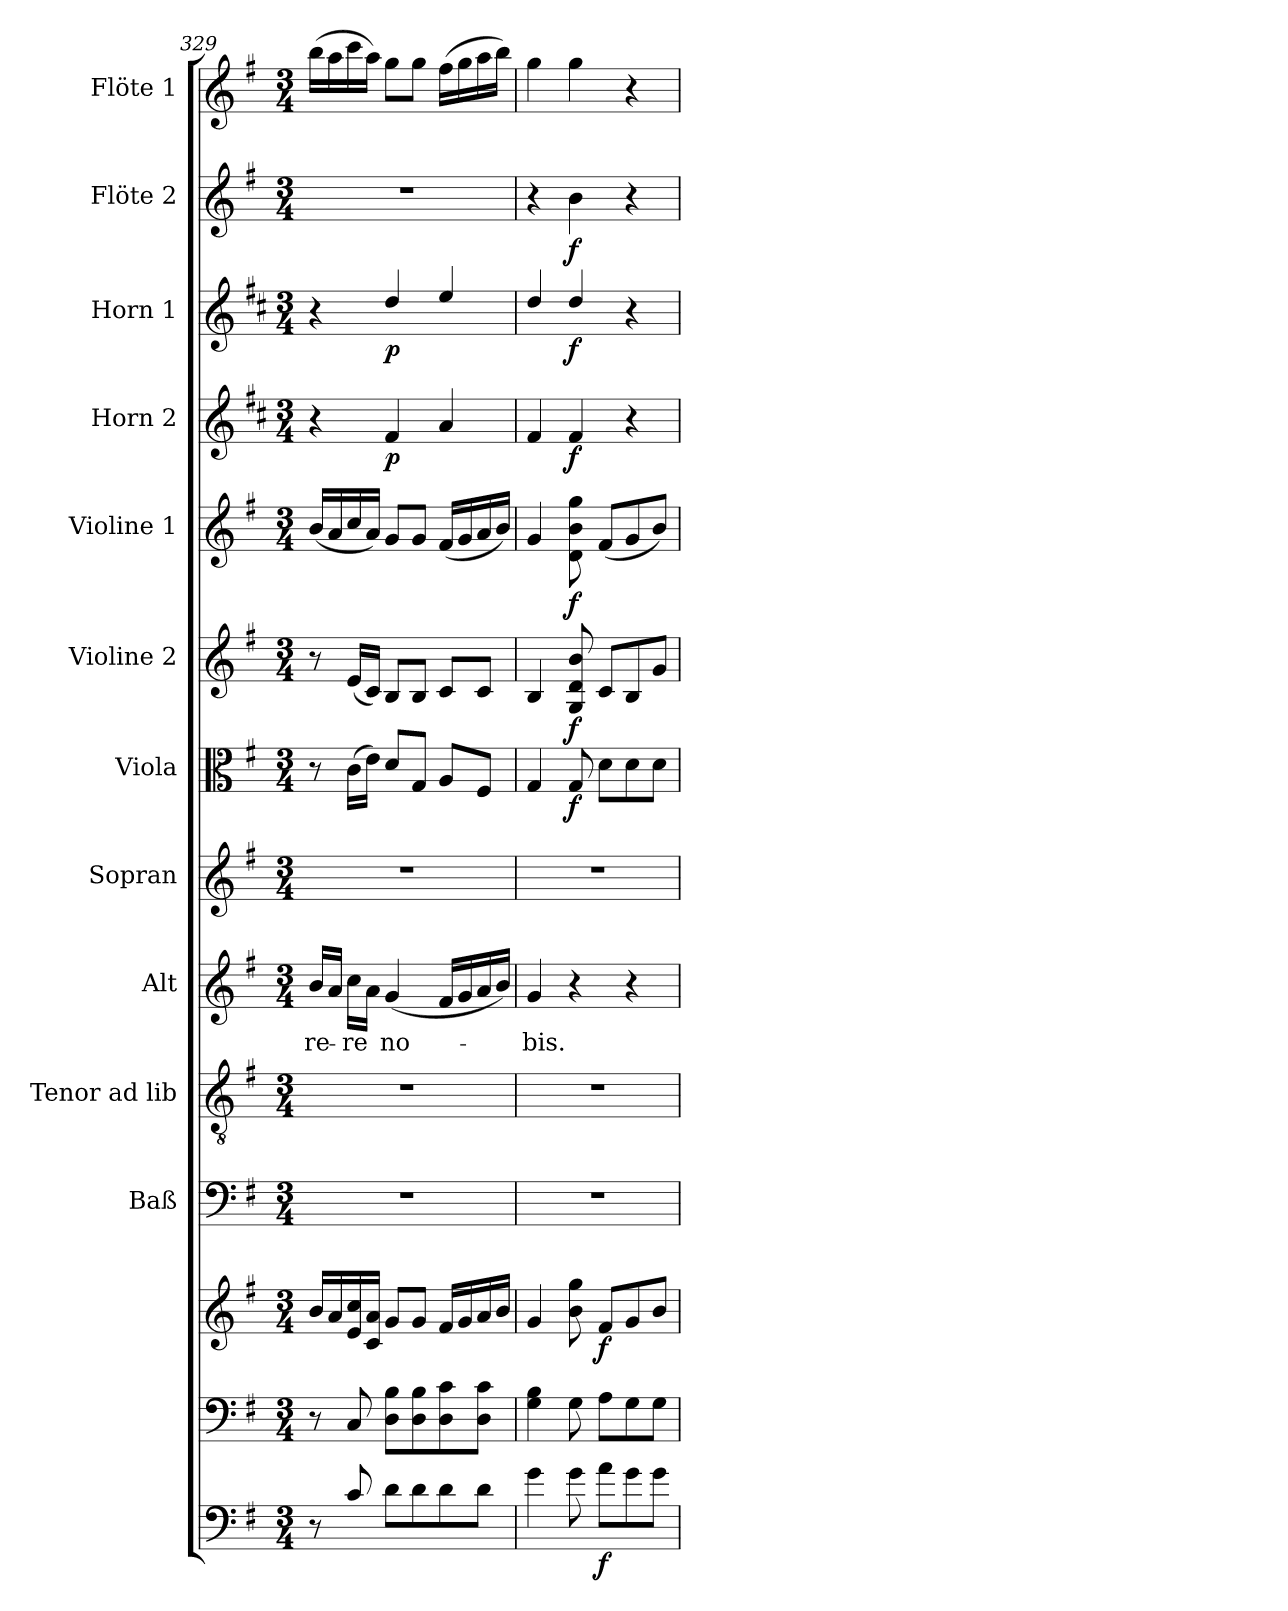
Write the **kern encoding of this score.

**kern	**dynam	**kern	**kern	**dynam	**kern	**kern	**kern	**text	**kern	**kern	**dynam	**kern	**dynam	**kern	**dynam	**kern	**dynam	**kern	**dynam	**kern	**dynam	**kern
*part13	*part13	*part12	*part12	*part12	*part11	*part10	*part9	*part9	*part8	*part7	*part7	*part6	*part6	*part5	*part5	*part4	*part4	*part3	*part3	*part2	*part2	*part1
*staff14	*staff14	*staff13	*staff12	*staff12/13	*staff11	*staff10	*staff9	*staff9	*staff8	*staff7	*staff7	*staff6	*staff6	*staff5	*staff5	*staff4	*staff4	*staff3	*staff3	*staff2	*staff2	*staff1
*	*	*	*	*	*I"Baß	*I"Tenor ad lib	*I"Alt	*	*I"Sopran	*I"Viola	*	*I"Violine 2	*	*I"Violine 1	*	*I"Horn 2	*	*I"Horn 1	*	*I"Flöte 2	*	*I"Flöte 1
*	*	*	*	*	*I'Baß	*I'Ten	*I'Alt	*	*I'Sop	*I'Vla.	*	*I'Vln. 2	*	*I'Vln. 1	*	*I'Hrn. 2	*	*I'Hrn. 1	*	*I'Fl. 2	*	*I'Fl. 1
*clefF4	*	*clefF4	*clefG2	*	*clefF4	*clefGv2	*clefG2	*	*clefG2	*clefC3	*	*clefG2	*	*clefG2	*	*clefG2	*	*clefG2	*	*clefG2	*	*clefG2
*ITrd7c12	*	*	*	*	*	*	*	*	*	*	*	*	*	*	*	*ITrd4c7	*	*ITrd4c7	*	*	*	*
*k[f#]	*	*k[f#]	*k[f#]	*	*k[f#]	*k[f#]	*k[f#]	*	*k[f#]	*k[f#]	*	*k[f#]	*	*k[f#]	*	*k[f#]	*	*k[f#]	*	*k[f#]	*	*k[f#]
*G:	*	*G:	*G:	*	*G:	*G:	*G:	*	*G:	*G:	*	*G:	*	*G:	*	*G:	*	*G:	*	*G:	*	*G:
*M3/4	*	*M3/4	*M3/4	*	*M3/4	*M3/4	*M3/4	*	*M3/4	*M3/4	*	*M3/4	*	*M3/4	*	*M3/4	*	*M3/4	*	*M3/4	*	*M3/4
=329	=329	=329	=329	=329	=329	=329	=329	=329	=329	=329	=329	=329	=329	=329	=329	=329	=329	=329	=329	=329	=329	=329
!	!	!	!	!	!	!	!	!LO:LY:b	!	!	!	!	!	!	!	!	!	!	!	!	!	!
8r	.	8r	16b/LL	.	2.r	2.r	16b/LL	-re-	2.r	8r	.	8r	.	(<16b/LL	.	4r	.	4r	.	2.r	.	(>16bb\LL
.	.	.	16a/	.	.	.	16a/JJ	.	.	.	.	.	.	16a/	.	.	.	.	.	.	.	16aa\
!	!	!	!	!	!	!	!	!LO:LY:b	!	!	!	!	!	!	!	!	!	!	!	!	!	!
8C/	.	8C/	16e/ 16cc/	.	.	.	16cc\LL	-re	.	(>16c\LL	.	(<16e/LL	.	16cc/	.	.	.	.	.	.	.	16ccc\
.	.	.	16c/ 16a/JJ	.	.	.	16a\JJ	.	.	16e\JJ)	.	16c/JJ)	.	16a/JJ)	.	.	.	.	.	.	.	16aa\JJ)
!	!	!	!	!	!	!	!	!LO:LY:b	!	!	!	!	!	!	!	!	!LO:DY:b	!	!LO:DY:b	!	!	!
8D\L	.	8D\ 8B\L	8g/L	.	.	.	(<4g/	no-	.	8d/L	.	8B/L	.	8g/L	.	4B/	p	4g/	p	.	.	8gg\L
8D\	.	8D\ 8B\	8g/J	.	.	.	.	.	.	8G/J	.	8B/J	.	8g/J	.	.	.	.	.	.	.	8gg\J
8D\	.	8D\ 8c\	16f#/LL	.	.	.	16f#/LL	.	.	8A/L	.	8c/L	.	(<16f#/LL	.	4d/	.	4a/	.	.	.	(>16ff#\LL
.	.	.	16g/	.	.	.	16g/	.	.	.	.	.	.	16g/	.	.	.	.	.	.	.	16gg\
8D\J	.	8D\ 8c\J	16a/	.	.	.	16a/	.	.	8F#/J	.	8c/J	.	16a/	.	.	.	.	.	.	.	16aa\
.	.	.	16b/JJ	.	.	.	16b/JJ)	.	.	.	.	.	.	16b/JJ)	.	.	.	.	.	.	.	16bb\JJ)
!!LO:PB:g=z
=330	=330	=330	=330	=330	=330	=330	=330	=330	=330	=330	=330	=330	=330	=330	=330	=330	=330	=330	=330	=330	=330	=330
!	!	!	!	!	!	!	!	!LO:LY:b	!	!	!	!	!	!	!	!	!	!	!	!	!	!
4G\	.	4G\ 4B\	4g/	.	2.r	2.r	4g/	-bis.	2.r	4G/	.	4B/	.	4g/	.	4B/	.	4g/	.	4r	.	4gg\
!	!	!	!	!	!	!	!	!	!	!	!LO:DY:b	!	!LO:DY:b	!	!LO:DY:b	!	!LO:DY:b	!	!LO:DY:b	!	!LO:DY:b	!
8G\	.	8G\	8b\ 8gg\	.	.	.	4r	.	.	8G/	f	8G/ 8d/ 8b/	f	8d\ 8b\ 8gg\	f	4B/	f	4g/	f	4b\	f	4gg\
!	!LO:DY:b	!	!	!LO:DY:b	!	!	!	!	!	!	!	!	!	!	!	!	!	!	!	!	!	!
8A\L	f	8A\L	8f#/L	f	.	.	.	.	.	8d\L	.	8c/L	.	(<8f#/L	.	.	.	.	.	.	.	.
8G\	.	8G\	8g/	.	.	.	4r	.	.	8d\	.	8B/	.	8g/	.	4r	.	4r	.	4r	.	4r
8G\J	.	8G\J	8b/J	.	.	.	.	.	.	8d\J	.	8g/J	.	8b/J)	.	.	.	.	.	.	.	.
=	=	=	=	=	=	=	=	=	=	=	=	=	=	=	=	=	=	=	=	=	=	=
*-	*-	*-	*-	*-	*-	*-	*-	*-	*-	*-	*-	*-	*-	*-	*-	*-	*-	*-	*-	*-	*-	*-
